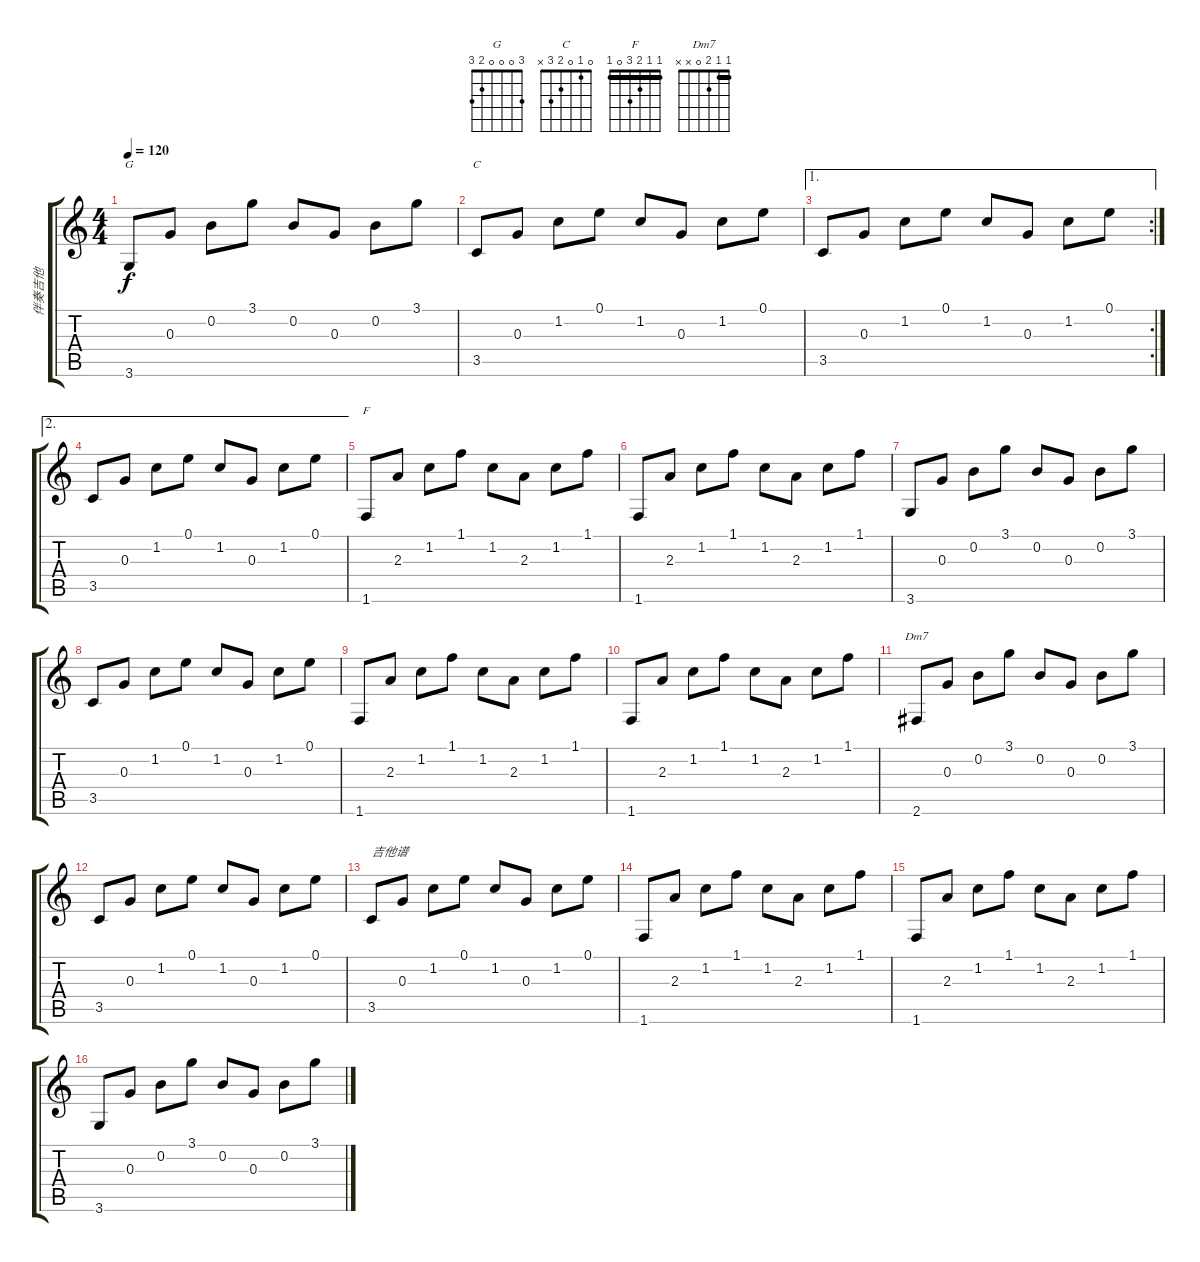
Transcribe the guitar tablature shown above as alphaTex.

\track ("伴奏吉他" "伴奏吉他") {instrument acousticguitarsteel}
\staff {score tabs}
\tuning (E4 B3 G3 D3 A2 E2) {hide}
\chord ("G" 3 0 0 0 2 3)
\chord ("C" 0 1 0 2 3 x)
\chord ("F" 1 1 2 3 0 1) {barre 1}
\chord ("Dm7" 1 1 2 0 x x) {barre 1}
\ts (4 4)
\tempo 120
\clef g2
\ks c
3.6.8{ch "G" dy f} 0.3.8 0.2.8 3.1.8 0.2.8 0.3.8 0.2.8 3.1.8 |
3.5.8{ch "C"} 0.3.8 1.2.8 0.1.8 1.2.8 0.3.8 1.2.8 0.1.8 |
\ae 1
\rc 2
3.5.8 0.3.8 1.2.8 0.1.8 1.2.8 0.3.8 1.2.8 0.1.8 |
\ae 2
3.5.8 0.3.8 1.2.8 0.1.8 1.2.8 0.3.8 1.2.8 0.1.8 |
1.6.8{ch "F"} 2.3.8 1.2.8 1.1.8 1.2.8 2.3.8 1.2.8 1.1.8 |
1.6.8 2.3.8 1.2.8 1.1.8 1.2.8 2.3.8 1.2.8 1.1.8 |
3.6.8 0.3.8 0.2.8 3.1.8 0.2.8 0.3.8 0.2.8 3.1.8 |
3.5.8 0.3.8 1.2.8 0.1.8 1.2.8 0.3.8 1.2.8 0.1.8 |
1.6.8 2.3.8 1.2.8 1.1.8 1.2.8 2.3.8 1.2.8 1.1.8 |
1.6.8 2.3.8 1.2.8 1.1.8 1.2.8 2.3.8 1.2.8 1.1.8 |
2.6.8{ch "Dm7"} 0.3.8 0.2.8 3.1.8 0.2.8 0.3.8 0.2.8 3.1.8 |
3.5.8 0.3.8 1.2.8 0.1.8 1.2.8 0.3.8 1.2.8 0.1.8 |
3.5.8{txt "吉他谱"} 0.3.8 1.2.8 0.1.8 1.2.8 0.3.8 1.2.8 0.1.8 |
1.6.8 2.3.8 1.2.8 1.1.8 1.2.8 2.3.8 1.2.8 1.1.8 |
1.6.8 2.3.8 1.2.8 1.1.8 1.2.8 2.3.8 1.2.8 1.1.8 |
3.6.8 0.3.8 0.2.8 3.1.8 0.2.8 0.3.8 0.2.8 3.1.8
